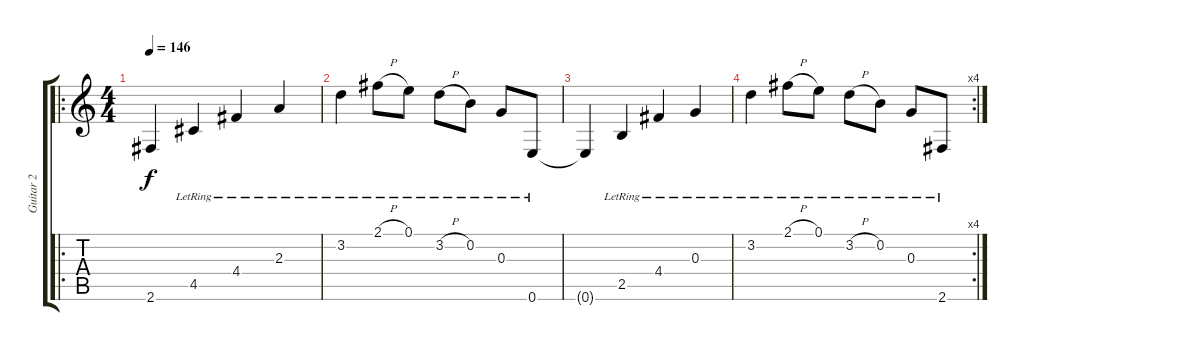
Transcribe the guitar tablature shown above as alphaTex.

\track ("Guitar 2" "Guitar 2") {instrument overdrivenguitar}
\staff {score tabs}
\tuning (E4 B3 G3 D3 A2 E2) {hide}
\ro
\ts (4 4)
\tempo 146
\clef g2
\ks c
2.6{t}.4{dy f} 4.5{lr}.4 4.4{lr}.4 2.3{lr}.4 |
3.2{lr}.4 2.1{h lr}.8 0.1{lr}.8 3.2{h lr}.8 0.2{lr}.8 0.3{lr}.8 0.6{lr}.8 |
0.6{t}.4 2.5{lr}.4 4.4{lr}.4 0.3{lr}.4 |
\rc 4
3.2{lr}.4 2.1{h lr}.8 0.1{lr}.8 3.2{h lr}.8 0.2{lr}.8 0.3{lr}.8 2.6{lr}.8
